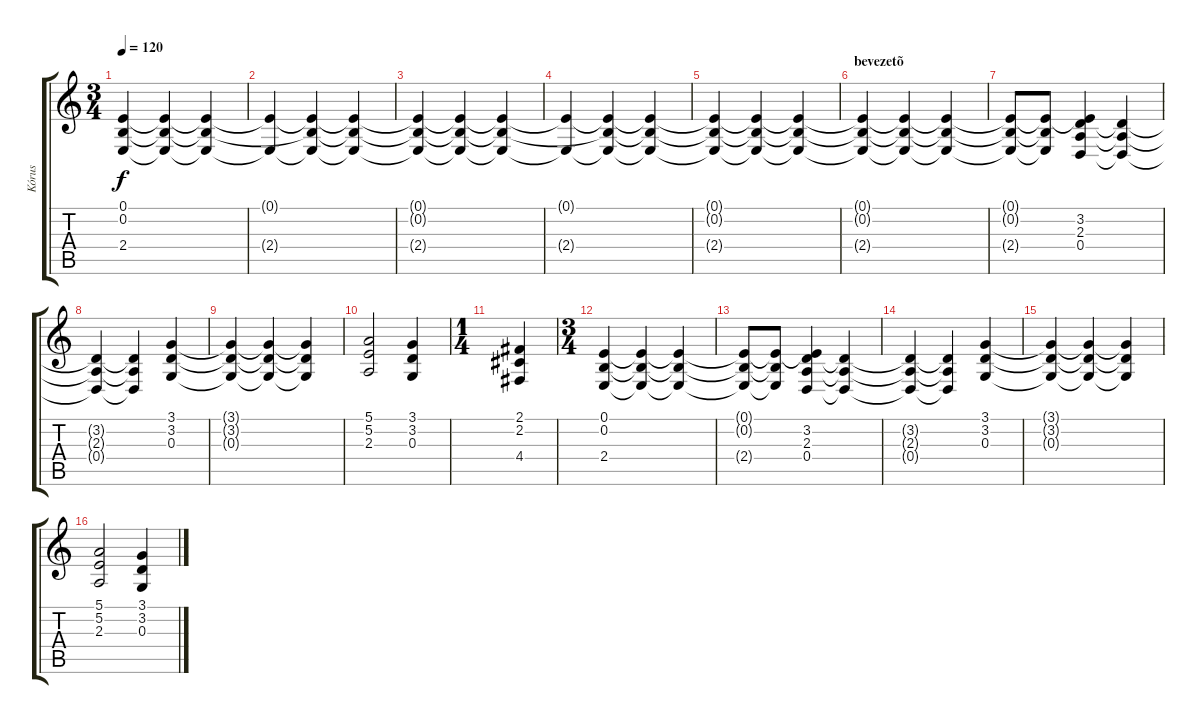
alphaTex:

\track ("Kórus" "Kórus") {instrument choiraahs}
\staff {score tabs}
\tuning (E4 B3 G3 D3 A2 E2) {hide}
\ts (3 4)
\tempo 120
\clef g2
\ks c
(0.1{t} 0.2{t} 2.4).4{dy f} (0.1{t} 0.2{t} 2.4{t}).4 (0.1{t} 0.2{t} 2.4{t}).4 |
(0.1{t} 2.4{t}).4 (0.1{t} 0.2{t} 2.4{t}).4 (0.1{t} 0.2{t} 2.4{t}).4 |
(0.1{t} 0.2{t} 2.4{t}).4 (0.1{t} 0.2{t} 2.4{t}).4 (0.1{t} 0.2{t} 2.4{t}).4 |
(0.1{t} 2.4{t}).4 (0.1{t} 0.2{t} 2.4{t}).4 (0.1{t} 0.2{t} 2.4{t}).4 |
(0.1{t} 0.2{t} 2.4{t}).4 (0.1{t} 0.2{t} 2.4{t}).4 (0.1{t} 0.2{t} 2.4{t}).4 |
\section ("" "bevezetõ")
(0.1{t} 0.2{t} 2.4{t}).4 (0.1{t} 0.2{t} 2.4{t}).4 (0.1{t} 0.2{t} 2.4{t}).4 |
(0.1{t} 0.2{t} 2.4{t}).8 (0.1{t} 0.2{t} 2.4{t}).8 (0.1{t} 3.2 2.3 0.4).4 (3.2{t} 2.3{t} 0.4{t}).4 |
(3.2{t} 2.3{t} 0.4{t}).4 (3.2{t} 2.3{t} 0.4{t}).4 (3.1 3.2 0.3).4 |
(3.1{t} 3.2{t} 0.3{t}).4 (3.1{t} 3.2{t} 0.3{t}).4 (3.1{t} 3.2{t} 0.3{t}).4 |
(5.1 5.2 2.3).2 (3.1 3.2 0.3).4 |
\ts (1 4)
(2.1 2.2 4.4).4 |
\ts (3 4)
(0.1 0.2 2.4).4 (0.1{t} 0.2{t} 2.4{t}).4 (0.1{t} 0.2{t} 2.4{t}).4 |
(0.1{t} 0.2{t} 2.4{t}).8 (0.1{t} 0.2{t} 2.4{t}).8 (0.1{t} 3.2 2.3 0.4).4 (3.2{t} 2.3{t} 0.4{t}).4 |
(3.2{t} 2.3{t} 0.4{t}).4 (3.2{t} 2.3{t} 0.4{t}).4 (3.1 3.2 0.3).4 |
(3.1{t} 3.2{t} 0.3{t}).4 (3.1{t} 3.2{t} 0.3{t}).4 (3.1{t} 3.2{t} 0.3{t}).4 |
(5.1 5.2 2.3).2 (3.1 3.2 0.3).4
